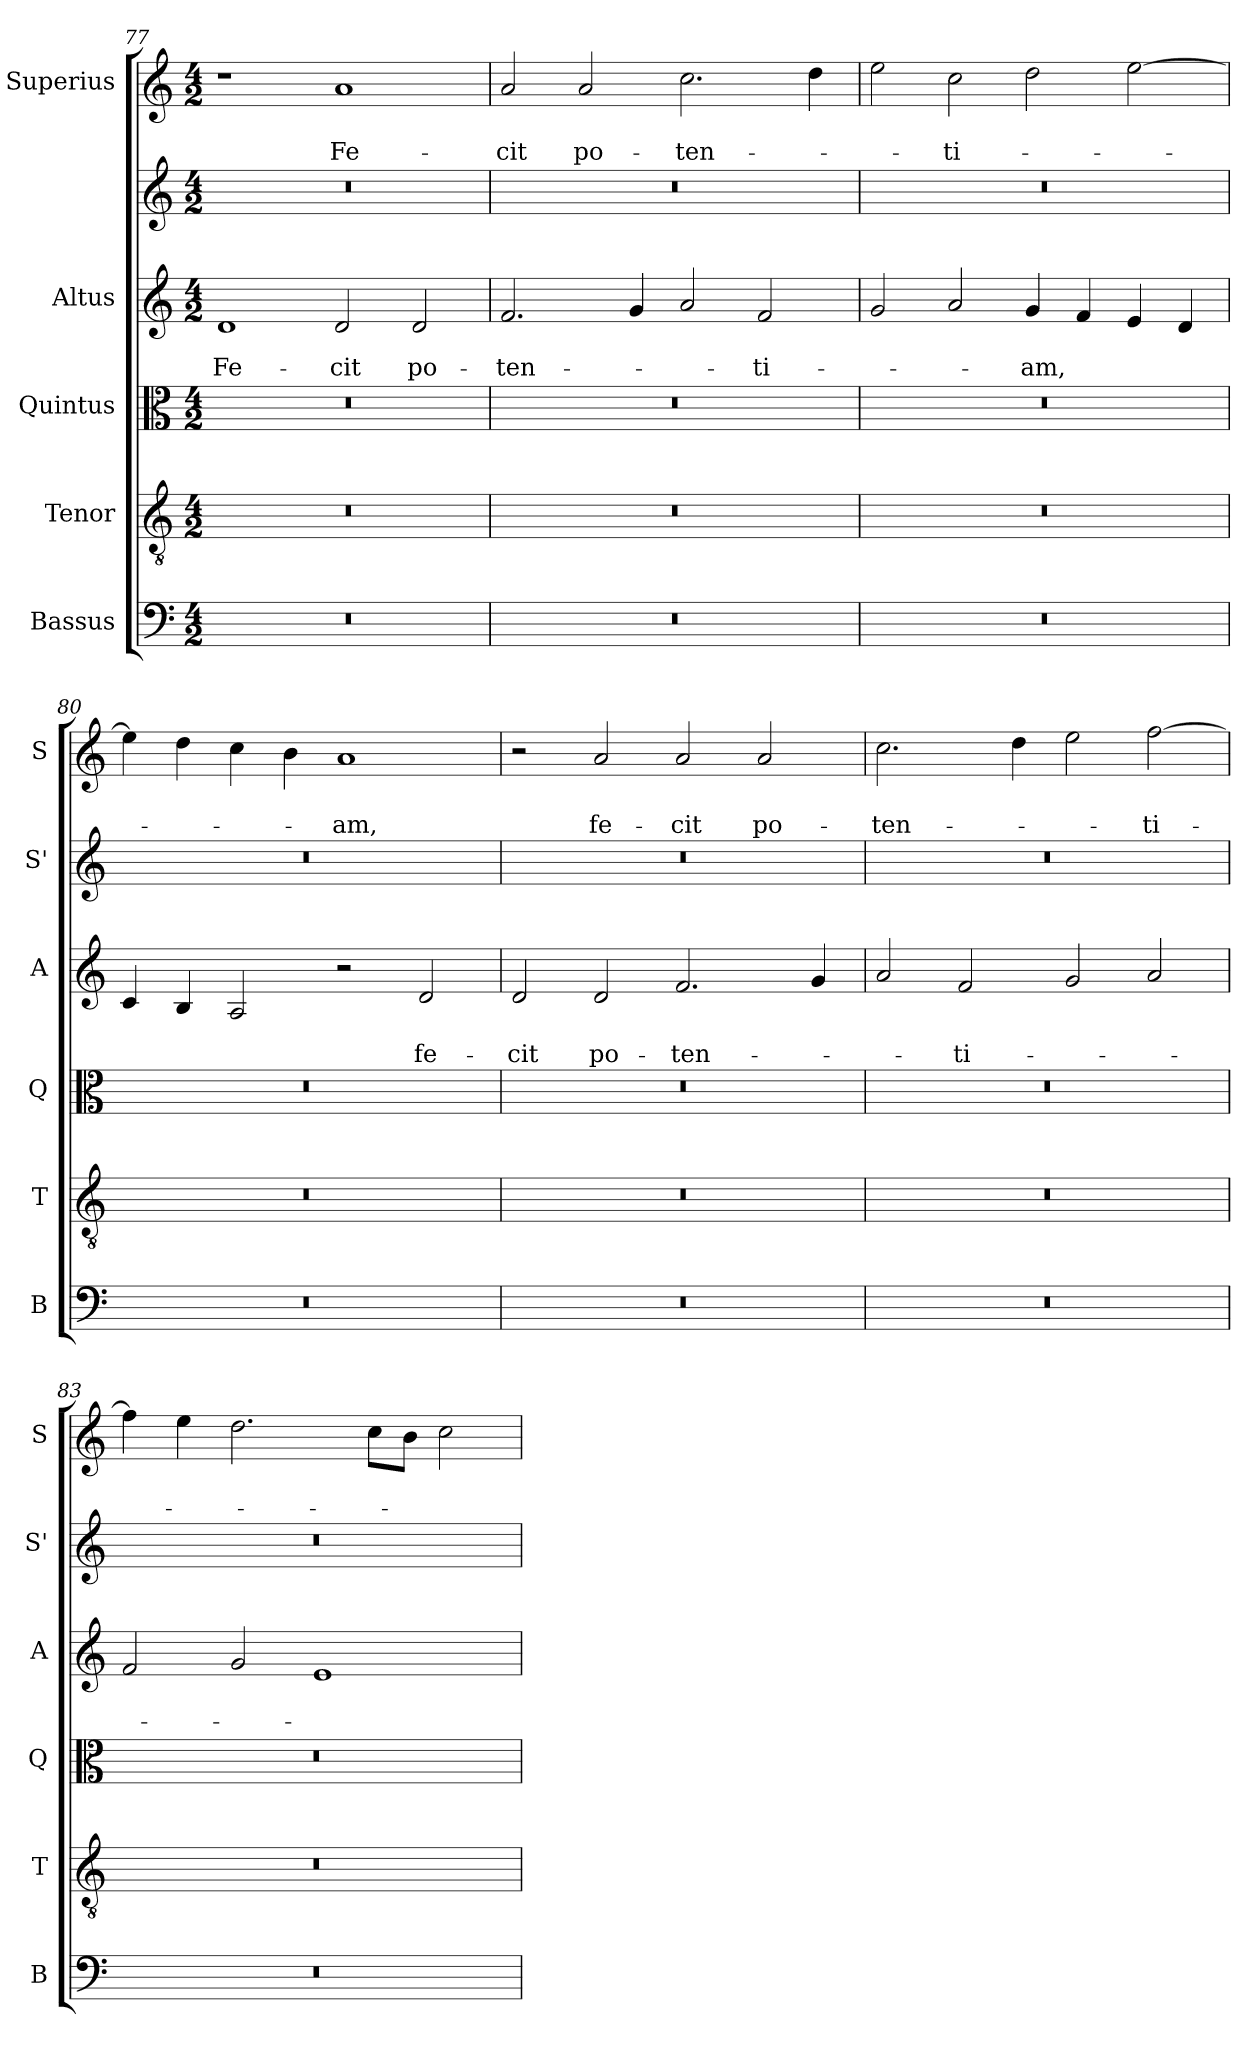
**kern	**kern	**kern	**kern	**text	**text	**kern	**kern	**text	**text
*part6	*part5	*part4	*part3	*part3	*part3	*part2	*part1	*part1	*part1
*staff6	*staff5	*staff4	*staff3	*staff3	*staff3	*staff2	*staff1	*staff1	*staff1
*I"Bassus	*I"Tenor	*I"Quintus	*I"Altus	*	*	*	*I"Superius	*	*
*I'B	*I'T	*I'Q	*I'A	*	*	*I'S'	*I'S	*	*
!!LO:LB:g=z
*clefF4	*clefGv2	*clefC3	*clefG2	*	*	*clefG2	*clefG2	*	*
*k[]	*k[]	*k[]	*k[]	*	*	*k[]	*k[]	*	*
*C:	*C:	*C:	*C:	*	*	*C:	*C:	*	*
*M4/2	*M4/2	*M4/2	*M4/2	*	*	*M4/2	*M4/2	*	*
=77	=77	=77	=77	=77	=77	=77	=77	=77	=77
!	!	!	!	!	!LO:LY:b	!	!	!	!
0r	0r	0r	1d	.	Fe-	0r	1r	.	.
!	!	!	!	!	!LO:LY:b	!	!	!	!LO:LY:b
.	.	.	2d/	.	-cit	.	1a	.	Fe-
!	!	!	!	!	!LO:LY:b	!	!	!	!
.	.	.	2d/	.	po-	.	.	.	.
=78	=78	=78	=78	=78	=78	=78	=78	=78	=78
!	!	!	!	!	!LO:LY:b	!	!	!	!LO:LY:b
0r	0r	0r	2.f/	.	-ten-	0r	2a/	.	-cit
!	!	!	!	!	!	!	!	!	!LO:LY:b
.	.	.	.	.	.	.	2a/	.	po-
.	.	.	4g/	.	.	.	.	.	.
!	!	!	!	!	!	!	!	!	!LO:LY:b
.	.	.	2a/	.	.	.	2.cc\	.	-ten-
!	!	!	!	!	!LO:LY:b	!	!	!	!
.	.	.	2f/	.	-ti-	.	.	.	.
.	.	.	.	.	.	.	4dd\	.	.
=79	=79	=79	=79	=79	=79	=79	=79	=79	=79
0r	0r	0r	2g/	.	.	0r	2ee\	.	.
!	!	!	!	!	!	!	!	!	!LO:LY:b
.	.	.	2a/	.	.	.	2cc\	.	-ti-
!	!	!	!	!	!LO:LY:b	!	!	!	!
.	.	.	4g/	.	-am,	.	2dd\	.	.
.	.	.	4f/	.	.	.	.	.	.
.	.	.	4e/	.	.	.	[2ee\	.	.
.	.	.	4d/	.	.	.	.	.	.
=80	=80	=80	=80	=80	=80	=80	=80	=80	=80
0r	0r	0r	4c/	.	.	0r	4ee\]	.	.
.	.	.	4B/	.	.	.	4dd\	.	.
.	.	.	2A/	.	.	.	4cc\	.	.
.	.	.	.	.	.	.	4b\	.	.
!	!	!	!	!	!	!	!	!	!LO:LY:b
.	.	.	2r	.	.	.	1a	.	-am,
!	!	!	!	!	!LO:LY:b	!	!	!	!
.	.	.	2d/	.	fe-	.	.	.	.
=81	=81	=81	=81	=81	=81	=81	=81	=81	=81
!	!	!	!	!	!LO:LY:b	!	!	!	!
0r	0r	0r	2d/	.	-cit	0r	2r	.	.
!	!	!	!	!	!LO:LY:b	!	!	!	!LO:LY:b
.	.	.	2d/	.	po-	.	2a/	.	fe-
!	!	!	!	!	!LO:LY:b	!	!	!	!LO:LY:b
.	.	.	2.f/	.	-ten-	.	2a/	.	-cit
!	!	!	!	!	!	!	!	!	!LO:LY:b
.	.	.	.	.	.	.	2a/	.	po-
.	.	.	4g/	.	.	.	.	.	.
=82	=82	=82	=82	=82	=82	=82	=82	=82	=82
!	!	!	!	!	!	!	!	!	!LO:LY:b
0r	0r	0r	2a/	.	.	0r	2.cc\	.	-ten-
!	!	!	!	!	!LO:LY:b	!	!	!	!
.	.	.	2f/	.	-ti-	.	.	.	.
.	.	.	.	.	.	.	4dd\	.	.
.	.	.	2g/	.	.	.	2ee\	.	.
!	!	!	!	!	!	!	!	!	!LO:LY:b
.	.	.	2a/	.	.	.	[2ff\	.	-ti-
!!LO:LB:g=z
=83	=83	=83	=83	=83	=83	=83	=83	=83	=83
0r	0r	0r	2f/	.	.	0r	4ff\]	.	.
.	.	.	.	.	.	.	4ee\	.	.
.	.	.	2g/	.	.	.	2.dd\	.	.
.	.	.	1e	.	.	.	.	.	.
.	.	.	.	.	.	.	8cc\L	.	.
.	.	.	.	.	.	.	8b\J	.	.
.	.	.	.	.	.	.	2cc\	.	.
=	=	=	=	=	=	=	=	=	=
*-	*-	*-	*-	*-	*-	*-	*-	*-	*-
